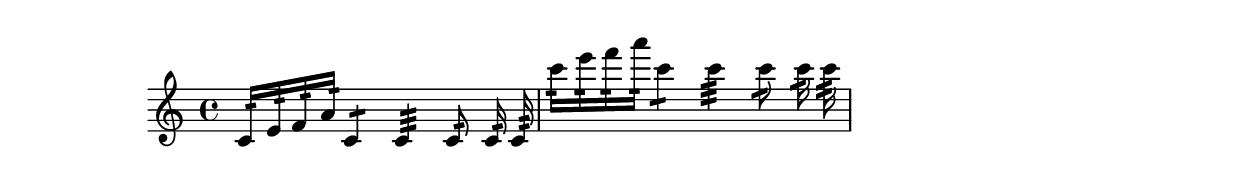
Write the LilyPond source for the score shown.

\header {
    texidoc = "Tremolos are positioned a fixed distance from the
    end of the beam. Tremolo flags are shortened and made rectangular
    on beamed notes or on stem-up notes with a flag. Tremolo flags are
    tilted extra on stem-down notes with a flag."
}

\version "2.10.0"
\layout {
    ragged-right = ##T
}

\relative c' {
  c16:32 e: f: a: c,4:8 c4:32 c8:16 \noBeam c16:32 \noBeam c16:64 |
  c''16:32 e: f: a: c,4:8 c4:32 c8:16 \noBeam c16:32 \noBeam c16:64 |
}
